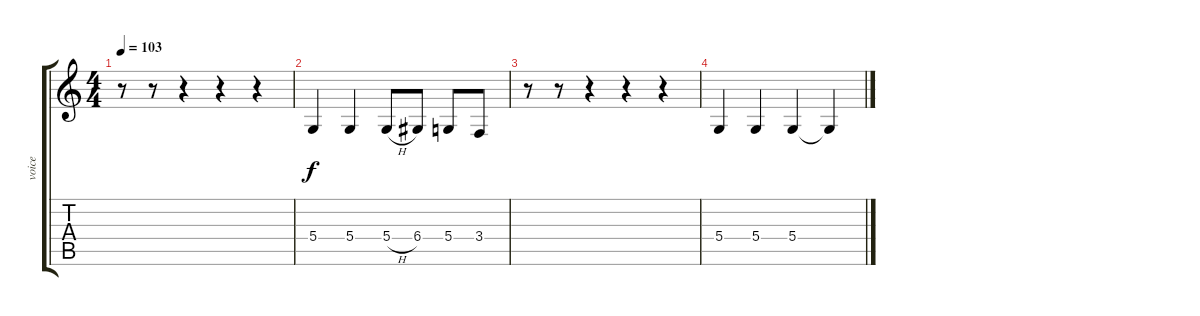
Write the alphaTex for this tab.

\track ("voice" "voice") {instrument lead6voice}
\staff {score tabs}
\tuning (E4 B3 G3 D3 A2 E2) {hide}
\ts (4 4)
\tempo 103
\clef g2
\ks c
r.8{dy f} r.8 r.4 r.4 r.4 |
5.4.4 5.4.4 5.4{h}.8 6.4.8 5.4.8 3.4.8 |
r.8 r.8 r.4 r.4 r.4 |
5.4.4 5.4.4 5.4.4 5.4{t}.4
